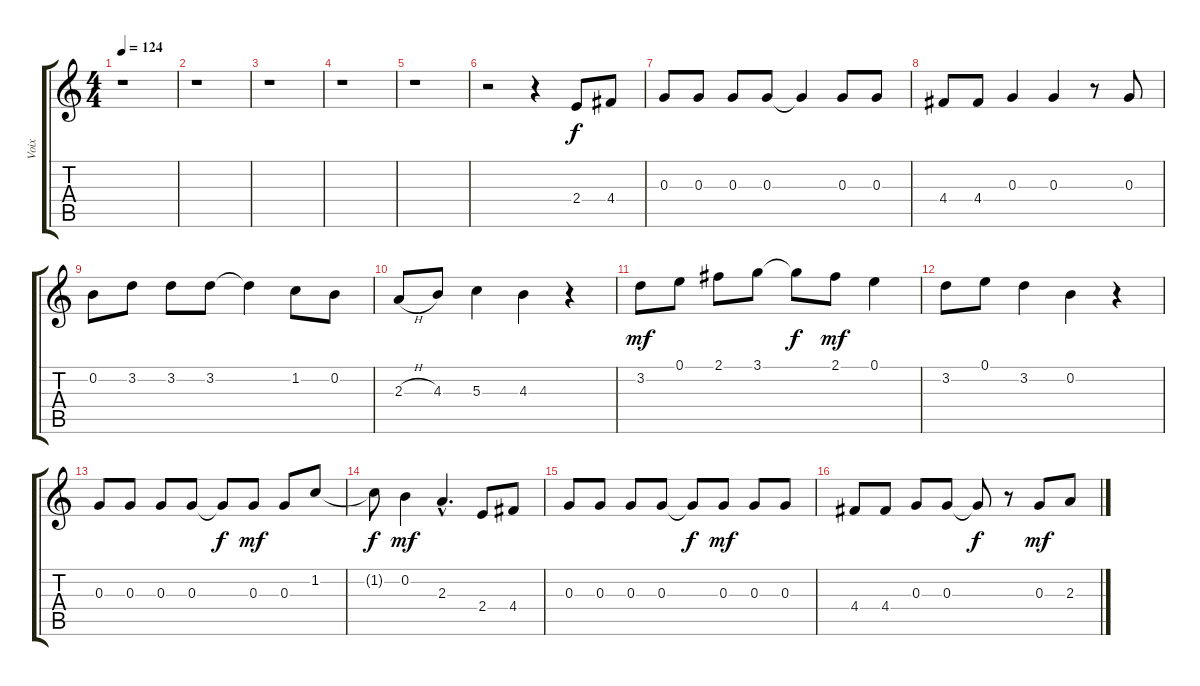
\track ("Voix" "Voix") {instrument accordion}
\staff {score tabs}
\tuning (E5 B4 G4 D4 A3 E3) {hide}
\ts (4 4)
\tempo 124
\clef g2
\ks c
r.1{dy f instrument accordion} |
r.1 |
r.1 |
r.1 |
r.1 |
r.2 r.4 2.4.8 4.4.8 |
0.3.8 0.3.8 0.3.8 0.3.8 0.3{t}.4 0.3.8 0.3.8 |
4.4.8 4.4.8 0.3.4 0.3.4 r.8 0.3.8 |
0.2.8 3.2.8 3.2.8 3.2.8 3.2{t}.4 1.2.8 0.2.8 |
2.3{h}.8 4.3.8 5.3.4 4.3.4 r.4 |
3.2.8{dy mf} 0.1.8 2.1.8 3.1.8 3.1{t}.8{dy f} 2.1.8{dy mf} 0.1.4 |
3.2.8 0.1.8 3.2.4 0.2.4 r.4 |
0.3.8 0.3.8 0.3.8 0.3.8 0.3{t}.8{dy f} 0.3.8{dy mf} 0.3.8 1.2.8 |
1.2{t}.8{dy f} 0.2.4{dy mf} 2.3{hac}.4{d} 2.4.8 4.4.8 |
0.3.8 0.3.8 0.3.8 0.3.8 0.3{t}.8{dy f} 0.3.8{dy mf} 0.3.8 0.3.8 |
4.4.8 4.4.8 0.3.8 0.3.8 0.3{t}.8{dy f} r.8 0.3.8{dy mf} 2.3.8
